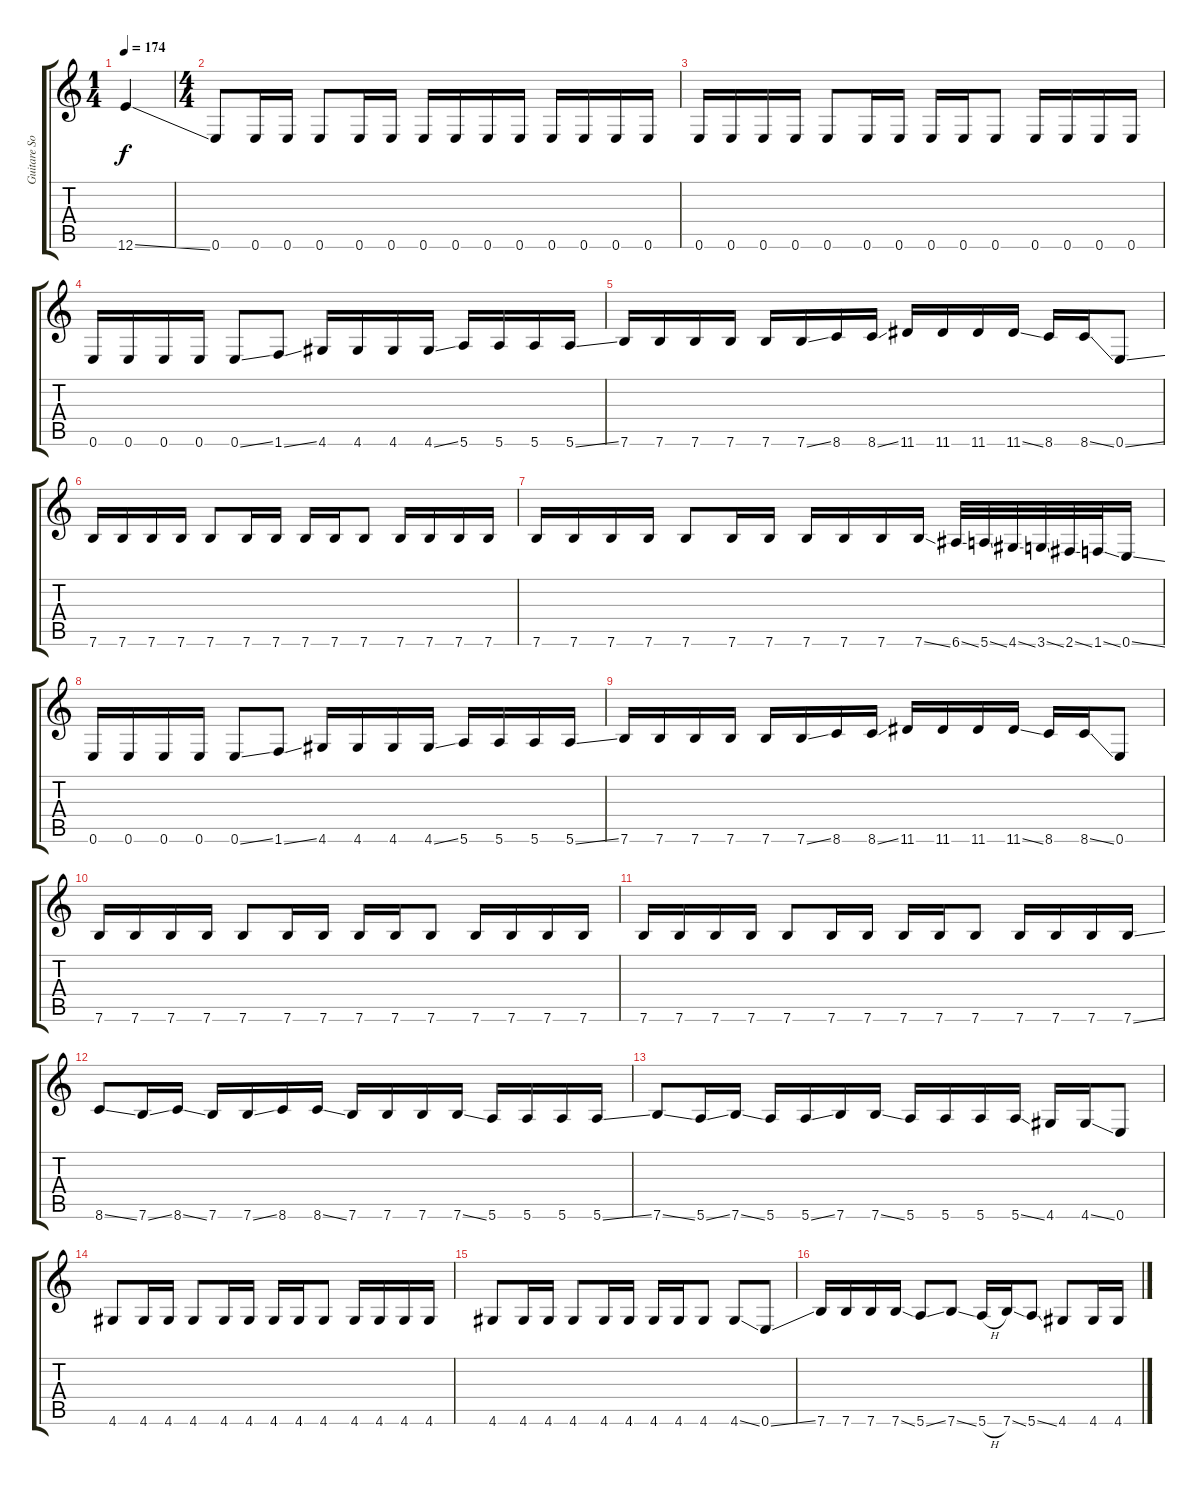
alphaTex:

\track ("Guitare Solo" "Guitare So") {instrument acousticguitarsteel}
\staff {score tabs}
\tuning (E4 B3 G3 D3 A2 E2) {hide}
\ts (1 4)
\tempo 174
\clef g2
\ks c
12.6{ss}.4{dy f instrument acousticguitarsteel} |
\ts (4 4)
0.6.8 0.6.16 0.6.16 0.6.8 0.6.16 0.6.16 0.6.16 0.6.16 0.6.16 0.6.16 0.6.16 0.6.16 0.6.16 0.6.16 |
0.6.16 0.6.16 0.6.16 0.6.16 0.6.8 0.6.16 0.6.16 0.6.16 0.6.16 0.6.8 0.6.16 0.6.16 0.6.16 0.6.16 |
0.6.16 0.6.16 0.6.16 0.6.16 0.6{ss}.8 1.6{ss}.8 4.6.16 4.6.16 4.6.16 4.6{ss}.16 5.6.16 5.6.16 5.6.16 5.6{ss}.16 |
7.6.16 7.6.16 7.6.16 7.6.16 7.6.16 7.6{ss}.16 8.6.16 8.6{ss}.16 11.6.16 11.6.16 11.6.16 11.6{ss}.16 8.6.16 8.6{ss}.16 0.6{ss}.8 |
7.6.16 7.6.16 7.6.16 7.6.16 7.6.8 7.6.16 7.6.16 7.6.16 7.6.16 7.6.8 7.6.16 7.6.16 7.6.16 7.6.16 |
7.6.16 7.6.16 7.6.16 7.6.16 7.6.8 7.6.16 7.6.16 7.6.16 7.6.16 7.6.16 7.6{ss}.16 6.6{ss}.32 5.6{ss}.32 4.6{ss}.32 3.6{ss}.32 2.6{ss}.32 1.6{ss}.32 0.6{ss}.16 |
0.6.16 0.6.16 0.6.16 0.6.16 0.6{ss}.8 1.6{ss}.8 4.6.16 4.6.16 4.6.16 4.6{ss}.16 5.6.16 5.6.16 5.6.16 5.6{ss}.16 |
7.6.16 7.6.16 7.6.16 7.6.16 7.6.16 7.6{ss}.16 8.6.16 8.6{ss}.16 11.6.16 11.6.16 11.6.16 11.6{ss}.16 8.6.16 8.6{ss}.16 0.6.8 |
7.6.16 7.6.16 7.6.16 7.6.16 7.6.8 7.6.16 7.6.16 7.6.16 7.6.16 7.6.8 7.6.16 7.6.16 7.6.16 7.6.16 |
7.6.16 7.6.16 7.6.16 7.6.16 7.6.8 7.6.16 7.6.16 7.6.16 7.6.16 7.6.8 7.6.16 7.6.16 7.6.16 7.6{ss}.16 |
8.6{ss}.8 7.6{ss}.16 8.6{ss}.16 7.6.16 7.6{ss}.16 8.6.16 8.6{ss}.16 7.6.16 7.6.16 7.6.16 7.6{ss}.16 5.6.16 5.6.16 5.6.16 5.6{ss}.16 |
7.6{ss}.8 5.6{ss}.16 7.6{ss}.16 5.6.16 5.6{ss}.16 7.6.16 7.6{ss}.16 5.6.16 5.6.16 5.6.16 5.6{ss}.16 4.6.16 4.6{ss}.16 0.6.8 |
4.6.8 4.6.16 4.6.16 4.6.8 4.6.16 4.6.16 4.6.16 4.6.16 4.6.8 4.6.16 4.6.16 4.6.16 4.6.16 |
4.6.8 4.6.16 4.6.16 4.6.8 4.6.16 4.6.16 4.6.16 4.6.16 4.6.8 4.6{ss}.8 0.6{ss}.8 |
7.6.16 7.6.16 7.6.16 7.6{ss}.16 5.6{ss}.8 7.6{ss}.8 5.6{h}.16 7.6{ss}.16 5.6{ss}.8 4.6.8 4.6.16 4.6{ss}.16
